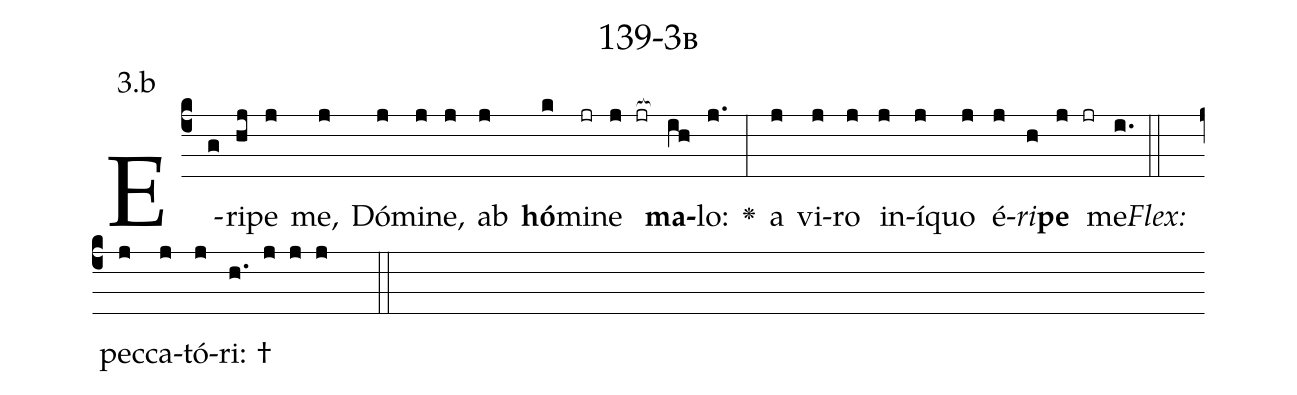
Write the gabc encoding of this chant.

name: 139-3b;
annotation: 3.b;
%%
(c4)E(g)ri(hj)pe(j) me,(j) Dó(j)mi(j)ne,(j) ab(j) <b>hó</b>(k)mi(jr)ne(j jr[ocb:1{]) <b>ma</b>(ih[ocb:0}])lo:(j.) <v>\greheightstar</v>(:) a(j) vi(j)ro(j) in(j)í(j)quo(j) é(j)<i>ri</i>(h)<b>pe</b>(j jr) me.(i.) (::)
<i>Flex:</i>()  pec(j)ca(j)tó(j)ri: †(h. j j j  ::)

%E(j) u(j) o(j) u(h) a(j) e.(i.) (::)
